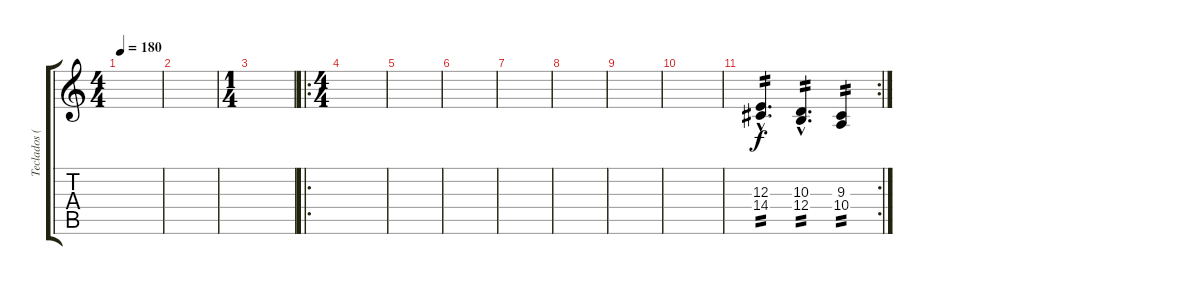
\track ("Teclados (Alexis Ruiz)" "Teclados (") {instrument choiraahs}
\staff {score tabs}
\tuning (Db4 Ab3 E3 B2 Gb2 B1) {hide}
\ts (4 4)
\tempo 180
\clef g2
\ks c
|
|
\ts (1 4)
|
\ro
\ts (4 4)
|
|
|
|
|
|
|
\rc 2
(12.3{hac} 14.4{hac}).4{d tp 2} (10.3{hac} 12.4{hac}).4{d tp 2} (9.3 10.4).4{tp 2}
